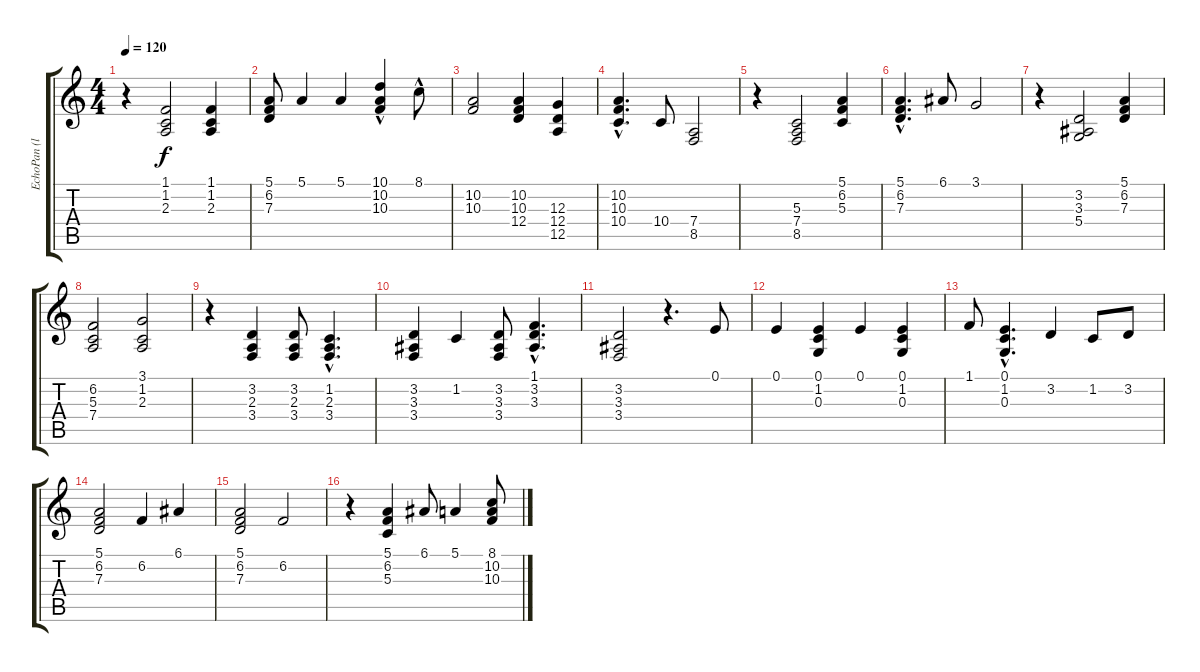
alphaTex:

\track ("EchoPan (lead)      " "EchoPan (l") {instrument pad6metallic}
\staff {score tabs}
\tuning (E4 B3 G3 D3 A2 E2) {hide}
\ts (4 4)
\tempo 120
\clef g2
\ks c
r.4{dy f} (1.1 1.2 2.3).2 (1.1 1.2 2.3).4 |
(5.1 6.2 7.3).8 5.1.4 5.1.4 (10.1 10.2{hac} 10.3{hac}).4 8.1{hac}.8 |
(10.2 10.3).2 (10.2 10.3 12.4).4 (12.3 12.4 12.5).4 |
(10.2{hac} 10.3{hac} 10.4{hac}).4{d} 10.4.8 (7.4 8.5).2 |
r.4 (5.3 7.4 8.5).2 (5.1 6.2 5.3).4 |
(5.1{hac} 6.2{hac} 7.3{hac}).4{d} 6.1.8 3.1.2 |
r.4 (3.2 3.3 5.4).2 (5.1 6.2 7.3).4 |
(6.2 5.3 7.4).2 (3.1 1.2 2.3).2 |
r.4 (3.2 2.3 3.4).4 (3.2 2.3 3.4).8 (1.2{hac} 2.3{hac} 3.4{hac}).4{d} |
(3.2 3.3 3.4).4 1.2.4 (3.2 3.3 3.4).8 (1.1{hac} 3.2{hac} 3.3{hac}).4{d} |
(3.2 3.3 3.4).2 r.4{d} 0.1.8 |
0.1.4 (0.1 1.2 0.3).4 0.1.4 (0.1 1.2 0.3).4 |
1.1.8 (0.1{hac} 1.2{hac} 0.3{hac}).4{d} 3.2.4 1.2.8 3.2.8 |
(5.1 6.2 7.3).2 6.2.4 6.1.4 |
(5.1 6.2 7.3).2 6.2.2 |
r.4 (5.1 6.2 5.3).4 6.1.8 5.1.4 (8.1 10.2 10.3).8
